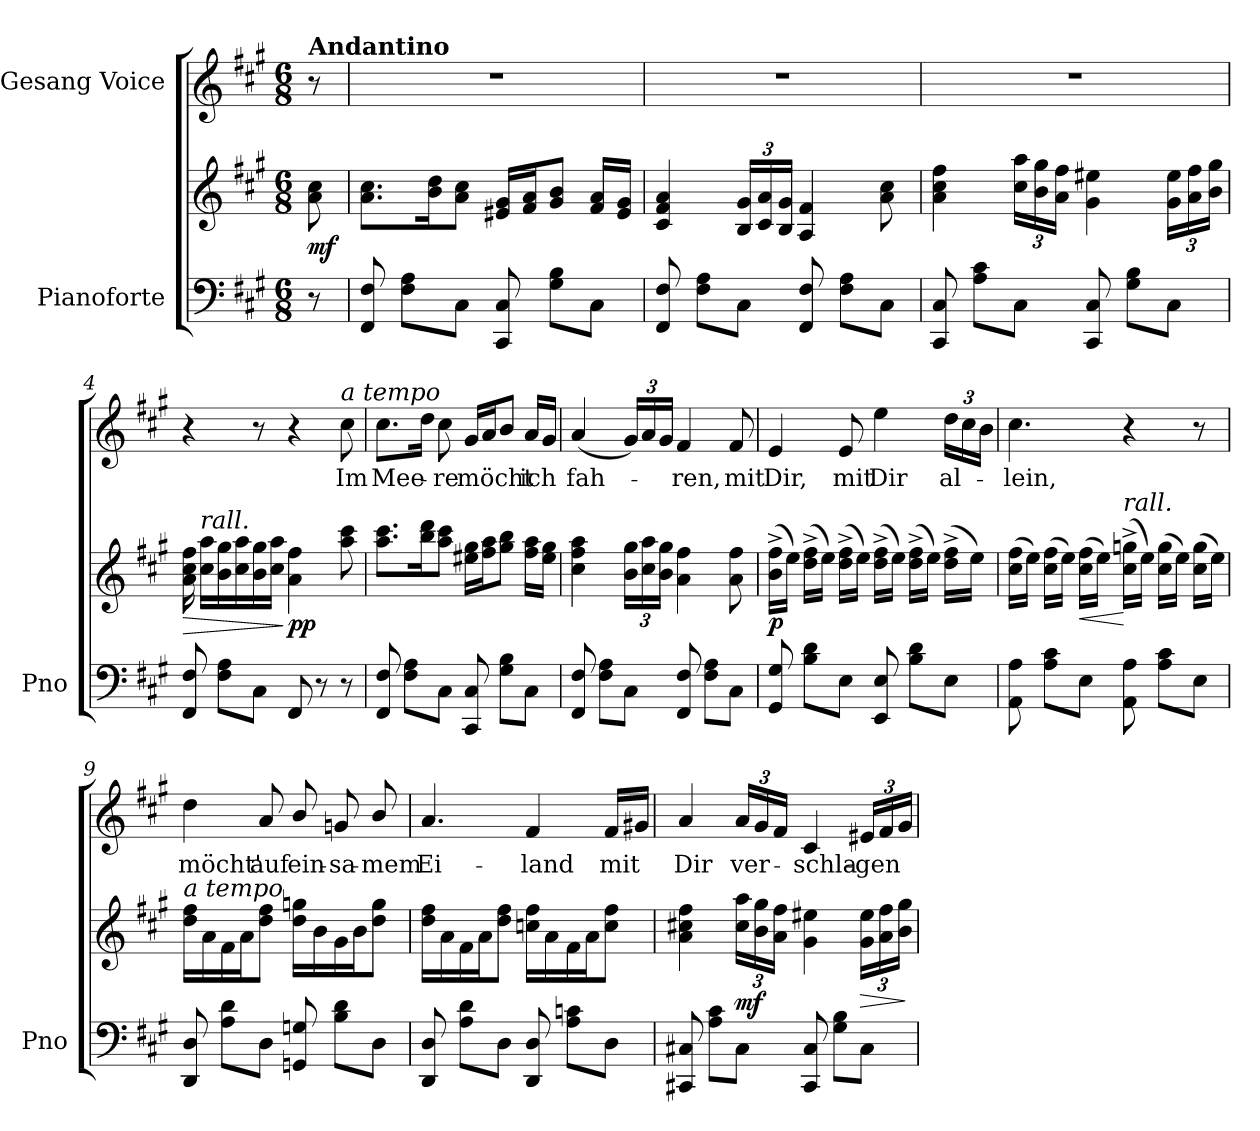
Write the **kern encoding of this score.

**kern	**kern	**dynam	**kern	**text
*part2	*part2	*part2	*part1	*part1
*staff3	*staff2	*staff2/3	*staff1	*staff1
*I"Pianoforte	*	*	*I"Gesang Voice	*
*I'Pno	*	*	*	*
*clefF4	*clefG2	*	*clefG2	*
*k[f#c#g#]	*k[f#c#g#]	*	*k[f#c#g#]	*
*M6/8	*M6/8	*	*M6/8	*
=	=	=	=	=
!	!	!	!LO:TX:a:B:t=Andantino	!
!	!	!LO:DY:b	!	!
8r	8a\ 8cc#\	mf	8r	.
=1	=1	=1	=1	=1
8FF#/ 8F#/	8.a\ 8.cc#\L	.	2.r	.
8F#\ 8A\L	.	.	.	.
.	16b\ 16dd\K	.	.	.
8C#\J	8a\ 8cc#\J	.	.	.
8CC#/ 8C#/	16e#X/ 16g#/LL	.	.	.
.	16f#/ 16a/J	.	.	.
8G#\ 8B\L	8g#/ 8b/J	.	.	.
8C#\J	16f#/ 16a/LL	.	.	.
.	16e#/ 16g#/JJ	.	.	.
=2	=2	=2	=2	=2
8FF#/ 8F#/	4c#/ 4f#/ 4a/	.	2.r	.
8F#\ 8A\L	.	.	.	.
*	*Xbrackettup	*	*	*
8C#\J	24B/ 24g#/LL	.	.	.
.	24c#/ 24a/	.	.	.
.	24B/ 24g#/JJ	.	.	.
8FF#/ 8F#/	4A/ 4f#/	.	.	.
8F#\ 8A\L	.	.	.	.
8C#\J	8a\ 8cc#\	.	.	.
=3	=3	=3	=3	=3
8CC#/ 8C#/	4a\ 4cc#\ 4ff#\	.	2.r	.
8A\ 8c#\L	.	.	.	.
8C#\J	24cc#\ 24aa\LL	.	.	.
.	24b\ 24gg#\	.	.	.
.	24a\ 24ff#\JJ	.	.	.
8CC#/ 8C#/	4g#\ 4ee#X\	.	.	.
8G#\ 8B\L	.	.	.	.
8C#\J	24g#\ 24ee#\LL	.	.	.
.	24a\ 24ff#\	.	.	.
.	24b\ 24gg#\JJ	.	.	.
=4	=4	=4	=4	=4
!	!	!LO:HP:b	!	!
8FF#/ 8F#/	16a\ 16cc#\ 16ff#\	>	4r	.
!	!LO:TX:i:t=rall.	!	!	!
.	16cc#\ 16aa\LL	.	.	.
8F#\ 8A\L	16b\ 16gg#\	.	.	.
.	16cc#\ 16aa\	.	.	.
8C#\J	16b\ 16gg#\	.	8r	.
.	16cc#\ 16aa\JJ	.	.	.
!	!	!LO:DY:n=1:b	!	!
8FF#/	4a\ 4ff#\	] pp	4r	.
8r	.	.	.	.
!	!	!	!LO:TX:i:t=a tempo	!
8r	8aa\ 8ccc#\	.	8cc#\	Im
=5	=5	=5	=5	=5
8FF#/ 8F#/	8.aa\ 8.ccc#\L	.	8.cc#\L	Mee-
8F#\ 8A\L	.	.	.	.
.	16bb\ 16ddd\K	.	16dd\Jk	.
8C#\J	8aa\ 8ccc#\J	.	8cc#\	-re
8CC#/ 8C#/	16ee#X\ 16gg#\LL	.	16g#/LL	möcht
.	16ff#\ 16aa\J	.	16a/J	.
8G#\ 8B\L	8gg#\ 8bb\J	.	8b/J	.
8C#\J	16ff#\ 16aa\LL	.	16a/LL	ich
.	16ee#\ 16gg#\JJ	.	16g#/JJ	.
=6	=6	=6	=6	=6
8FF#/ 8F#/	4cc#\ 4ff#\ 4aa\	.	(4a/	fah-
8F#\ 8A\L	.	.	.	.
*	*	*	*Xbrackettup	*
8C#\J	24b\ 24gg#\LL	.	24g#/LL)	.
.	24cc#\ 24aa\	.	24a/	.
.	24b\ 24gg#\JJ	.	24g#/JJ	.
8FF#/ 8F#/	4a\ 4ff#\	.	4f#/	-ren,
8F#\ 8A\L	.	.	.	.
8C#\J	8a\ 8ff#\	.	8f#/	mit
=7	=7	=7	=7	=7
!	!	!LO:DY:b	!	!
8GG#/ 8G#/	(16b\^< 16ff#\^<LL	p	4e/	Dir,
.	16ee\JJ)	.	.	.
8B\ 8d\L	(16dd\^< 16ff#\^<LL	.	.	.
.	16ee\JJ)	.	.	.
8E\J	(16dd\^< 16ff#\^<LL	.	8e/	mit
.	16ee\JJ)	.	.	.
8EE/ 8E/	(16dd\^< 16ff#\^<LL	.	4ee\	Dir
.	16ee\JJ)	.	.	.
8B\ 8d\L	(16dd\^< 16ff#\^<LL	.	.	.
.	16ee\JJ)	.	.	.
8E\J	(16dd\^< 16ff#\^<LL	.	24dd\LL	al-
.	.	.	24cc#\	.
.	16ee\JJ)	.	.	.
.	.	.	24b\JJ	.
=8	=8	=8	=8	=8
8AA\ 8A\	(16cc#\ 16ff#\LL	.	4.cc#\	-lein,
.	16ee\JJ)	.	.	.
8A\ 8c#\L	(16cc#\ 16ff#\LL	.	.	.
.	16ee\JJ)	.	.	.
!	!	!LO:HP:b	!	!
8E\J	(16cc#\ 16ff#\LL	<	.	.
.	16ee\JJ)	.	.	.
!	!LO:TX:i:t=rall.	!	!	!
8AA\ 8A\	(16cc#\^< 16ggn\^<LL	[	4r	.
.	16ee\JJ)	.	.	.
8A\ 8c#\L	(16cc#\ 16gg\LL	.	.	.
.	16ee\JJ)	.	.	.
8E\J	(16cc#\ 16gg\LL	.	8r	.
.	16ee\JJ)	.	.	.
=9	=9	=9	=9	=9
!	!LO:TX:i:t=a tempo	!	!	!
8DD/ 8D/	16dd\ 16ff#\LL	.	4dd\	möcht'
.	16a\	.	.	.
8A\ 8d\L	16f#\	.	.	.
.	16a\J	.	.	.
8D\J	8dd\ 8ff#\J	.	8a/	auf
8GGn/ 8Gn/	16dd\ 16ggn\LL	.	8b/	ein-
.	16b\	.	.	.
8B\ 8d\L	16g#\	.	8gn/	-sa-
.	16b\J	.	.	.
8D\J	8dd\ 8gg\J	.	8b/	-mem
=10	=10	=10	=10	=10
8DD/ 8D/	16dd\ 16ff#\LL	.	4.a/	Ei-
.	16a\	.	.	.
8A\ 8d\L	16f#\	.	.	.
.	16a\J	.	.	.
8D\J	8dd\ 8ff#\J	.	.	.
8DD/ 8D/	16ccn\ 16ff#\LL	.	4f#/	-land
.	16a\	.	.	.
8A\ 8cn\L	16f#\	.	.	.
.	16a\J	.	.	.
8D\J	8cc\ 8ff#\J	.	16f#/LL	mit
.	.	.	16g#X/JJ	.
=11	=11	=11	=11	=11
8CC#X/ 8C#X/	4a\ 4cc#X\ 4ff#\	.	4a/	Dir
8A\ 8c#\L	.	.	.	.
!	!	!LO:DY:b	!	!
8C#\J	24cc#\ 24aa\LL	mf	24a/LL	ver-
.	24b\ 24gg#\	.	24g#/	.
.	24a\ 24ff#\JJ	.	24f#/JJ	.
8CC#/ 8C#/	4g#\ 4ee#X\	.	4c#/	-schla-
8G#\ 8B\L	.	.	.	.
!	!	!LO:HP:b	!	!
8C#\J	24g#\ 24ee#\LL	>	24e#X/LL	-gen
.	24a\ 24ff#\	.	24f#/	.
.	24b\ 24gg#\JJ	.	24g#/JJ	.
.	.	]	.	.
=	=	=	=	=
*-	*-	*-	*-	*-
